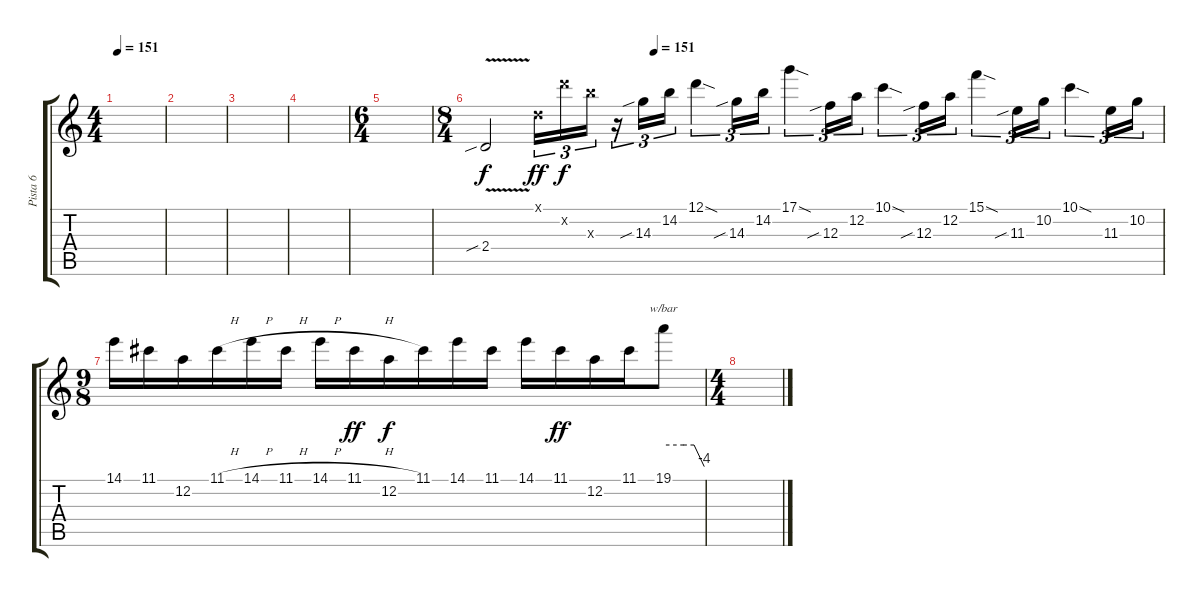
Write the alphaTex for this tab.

\track ("Pista 6" "Pista 6") {instrument acousticguitarsteel}
\staff {score tabs}
\tuning (D4 A3 F3 C3 G2 D2) {hide}
\ts (4 4)
\tempo 151
\clef g2
\ks c
|
|
|
|
\ts (6 4)
|
\ts (8 4)
\tempo (151 0.25)
2.4{v sib}.2 0.1{x}.16{tu (3 2) dy ff balance 16 instrument distortionguitar} 17.2{x}.16{tu (3 2) dy f} 18.3{x}.16{tu (3 2)} r.16{tu (3 2)} 14.3{sib}.16{tu (3 2)} 14.2.16{tu (3 2)} 12.1{sod}.4{tu (3 2)} 14.3{sib}.16{tu (3 2)} 14.2.16{tu (3 2)} 17.1{sod}.4{tu (3 2)} 12.3{sib}.16{tu (3 2)} 12.2.16{tu (3 2)} 10.1{sod}.4{tu (3 2)} 12.3{sib}.16{tu (3 2)} 12.2.16{tu (3 2)} 15.1{sod}.4{tu (3 2)} 11.3{sib}.16{tu (3 2)} 10.2.16{tu (3 2)} 10.1{sod}.4{tu (3 2)} 11.3.16{tu (3 2)} 10.2.16{tu (3 2)} |
\ts (9 8)
14.1.16{instrument distortionguitar} 11.1.16 12.2.16 11.1{h}.16 14.1{h}.16 11.1{h}.16 14.1{h}.16 11.1{h}.16{dy ff} 12.2.16{dy f} 11.1.16 14.1.16 11.1.16 14.1.16 11.1.16{dy ff} 12.2.16 11.1.16 19.1.8{tbe (custom default 0 0 30 0 45 0 60 -16)} |
\ts (4 4)
